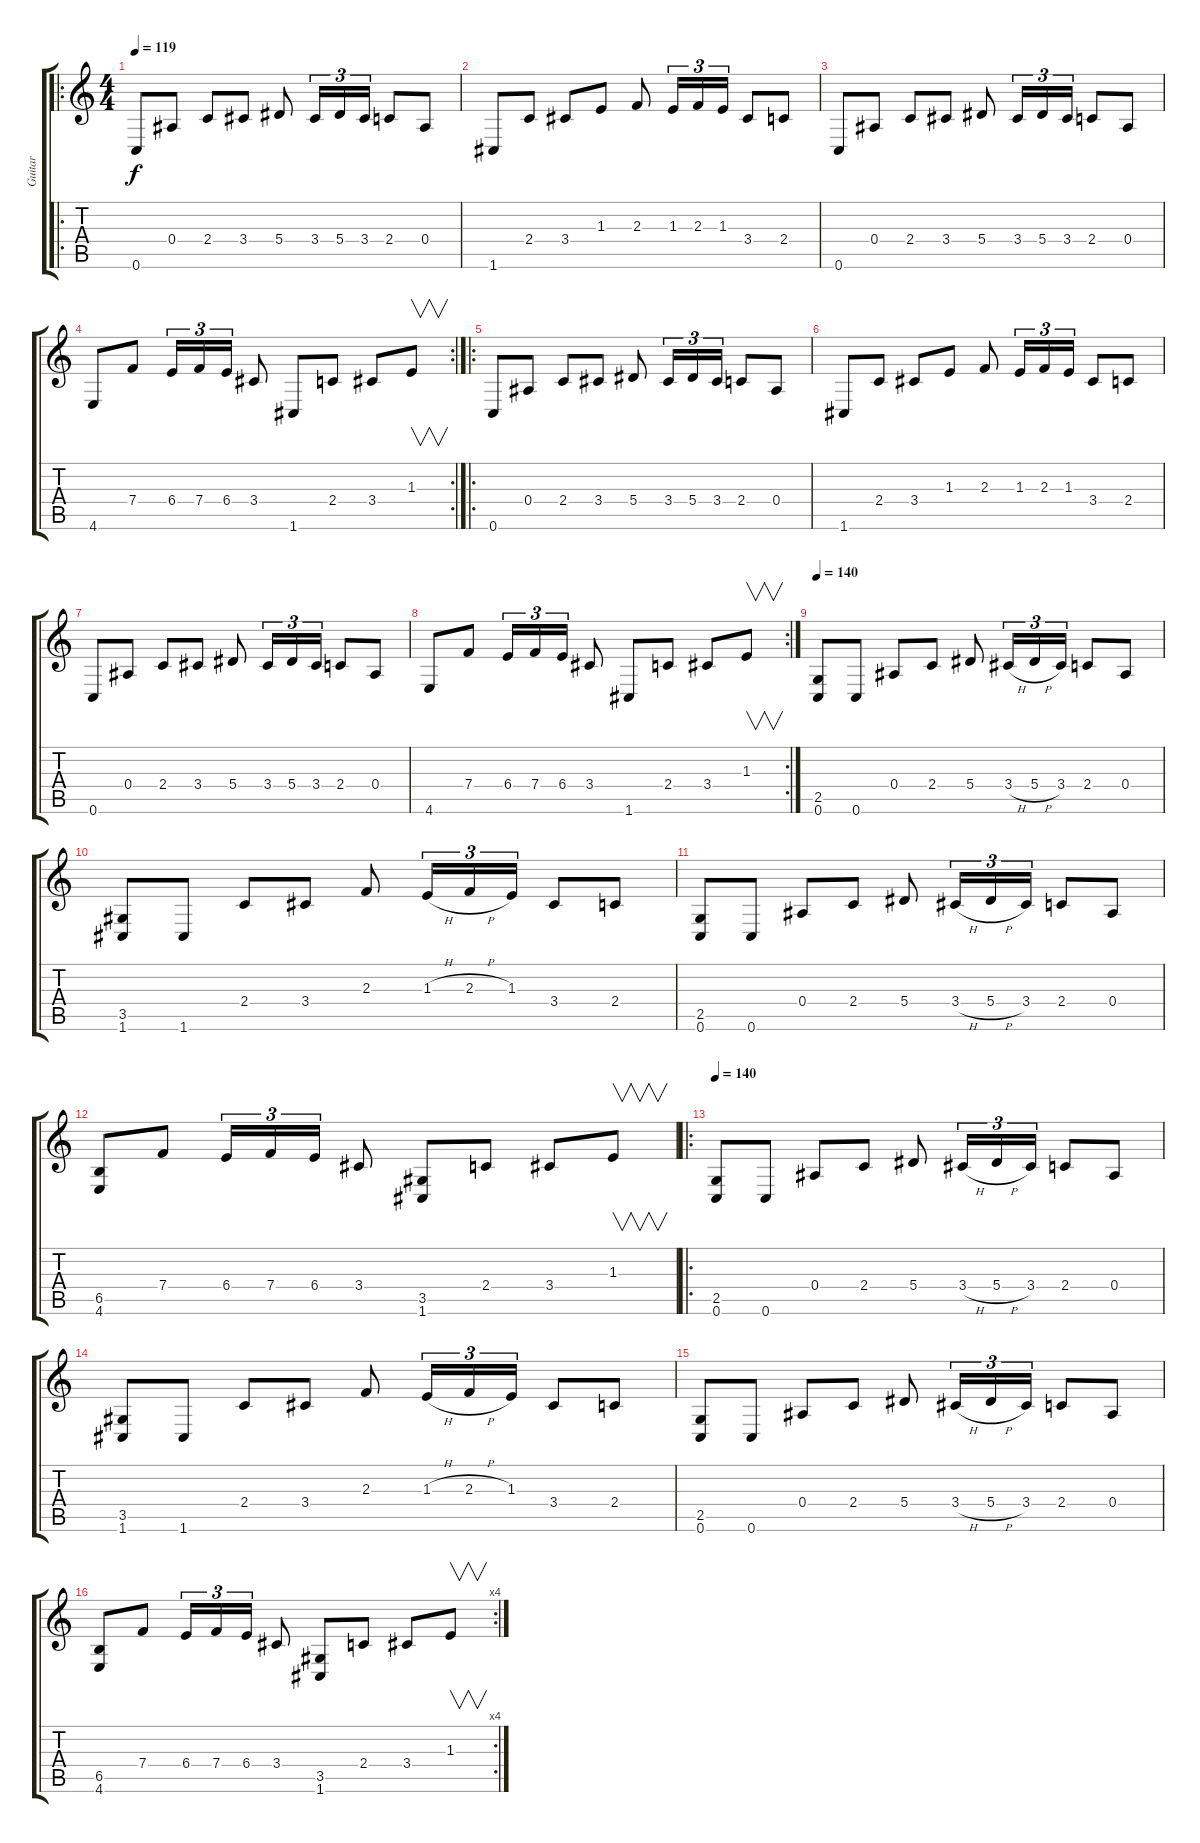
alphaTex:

\track ("Guitar" "Guitar") {instrument electricguitarclean}
\staff {score tabs}
\tuning (C4 G3 Eb3 Bb2 F2 C2) {hide}
\ro
\ts (4 4)
\tempo 119
\clef g2
\ks c
0.6.8{dy f instrument electricguitarclean} 0.4.8 2.4.8 3.4.8 5.4.8 3.4.16{tu (3 2)} 5.4.16{tu (3 2)} 3.4.16{tu (3 2)} 2.4.8 0.4.8 |
1.6.8 2.4.8 3.4.8 1.3.8 2.3.8 1.3.16{tu (3 2)} 2.3.16{tu (3 2)} 1.3.16{tu (3 2)} 3.4.8 2.4.8 |
0.6.8 0.4.8 2.4.8 3.4.8 5.4.8 3.4.16{tu (3 2)} 5.4.16{tu (3 2)} 3.4.16{tu (3 2)} 2.4.8 0.4.8 |
\rc 2
4.6.8 7.4.8 6.4.16{tu (3 2)} 7.4.16{tu (3 2)} 6.4.16{tu (3 2)} 3.4.8 1.6.8 2.4.8 3.4.8 1.3.8{v} |
\ro
0.6.8 0.4.8 2.4.8 3.4.8 5.4.8 3.4.16{tu (3 2)} 5.4.16{tu (3 2)} 3.4.16{tu (3 2)} 2.4.8 0.4.8 |
1.6.8 2.4.8 3.4.8 1.3.8 2.3.8 1.3.16{tu (3 2)} 2.3.16{tu (3 2)} 1.3.16{tu (3 2)} 3.4.8 2.4.8 |
0.6.8 0.4.8 2.4.8 3.4.8 5.4.8 3.4.16{tu (3 2)} 5.4.16{tu (3 2)} 3.4.16{tu (3 2)} 2.4.8 0.4.8 |
\rc 2
4.6.8 7.4.8 6.4.16{tu (3 2)} 7.4.16{tu (3 2)} 6.4.16{tu (3 2)} 3.4.8 1.6.8 2.4.8 3.4.8 1.3.8{v} |
\tempo 140
(2.5 0.6).8{instrument distortionguitar} 0.6.8 0.4.8 2.4.8 5.4.8 3.4{h}.16{tu (3 2)} 5.4{h}.16{tu (3 2)} 3.4.16{tu (3 2)} 2.4.8 0.4.8 |
(3.5 1.6).8 1.6.8 2.4.8 3.4.8 2.3.8 1.3{h}.16{tu (3 2)} 2.3{h}.16{tu (3 2)} 1.3.16{tu (3 2)} 3.4.8 2.4.8 |
(2.5 0.6).8 0.6.8 0.4.8 2.4.8 5.4.8 3.4{h}.16{tu (3 2)} 5.4{h}.16{tu (3 2)} 3.4.16{tu (3 2)} 2.4.8 0.4.8 |
(6.5 4.6).8 7.4.8 6.4.16{tu (3 2)} 7.4.16{tu (3 2)} 6.4.16{tu (3 2)} 3.4.8 (3.5 1.6).8 2.4.8 3.4.8 1.3.8{v} |
\ro
\tempo 140
(2.5 0.6).8{instrument distortionguitar} 0.6.8 0.4.8 2.4.8 5.4.8 3.4{h}.16{tu (3 2)} 5.4{h}.16{tu (3 2)} 3.4.16{tu (3 2)} 2.4.8 0.4.8 |
(3.5 1.6).8 1.6.8 2.4.8 3.4.8 2.3.8 1.3{h}.16{tu (3 2)} 2.3{h}.16{tu (3 2)} 1.3.16{tu (3 2)} 3.4.8 2.4.8 |
(2.5 0.6).8 0.6.8 0.4.8 2.4.8 5.4.8 3.4{h}.16{tu (3 2)} 5.4{h}.16{tu (3 2)} 3.4.16{tu (3 2)} 2.4.8 0.4.8 |
\rc 4
(6.5 4.6).8 7.4.8 6.4.16{tu (3 2)} 7.4.16{tu (3 2)} 6.4.16{tu (3 2)} 3.4.8 (3.5 1.6).8 2.4.8 3.4.8 1.3.8{v}
